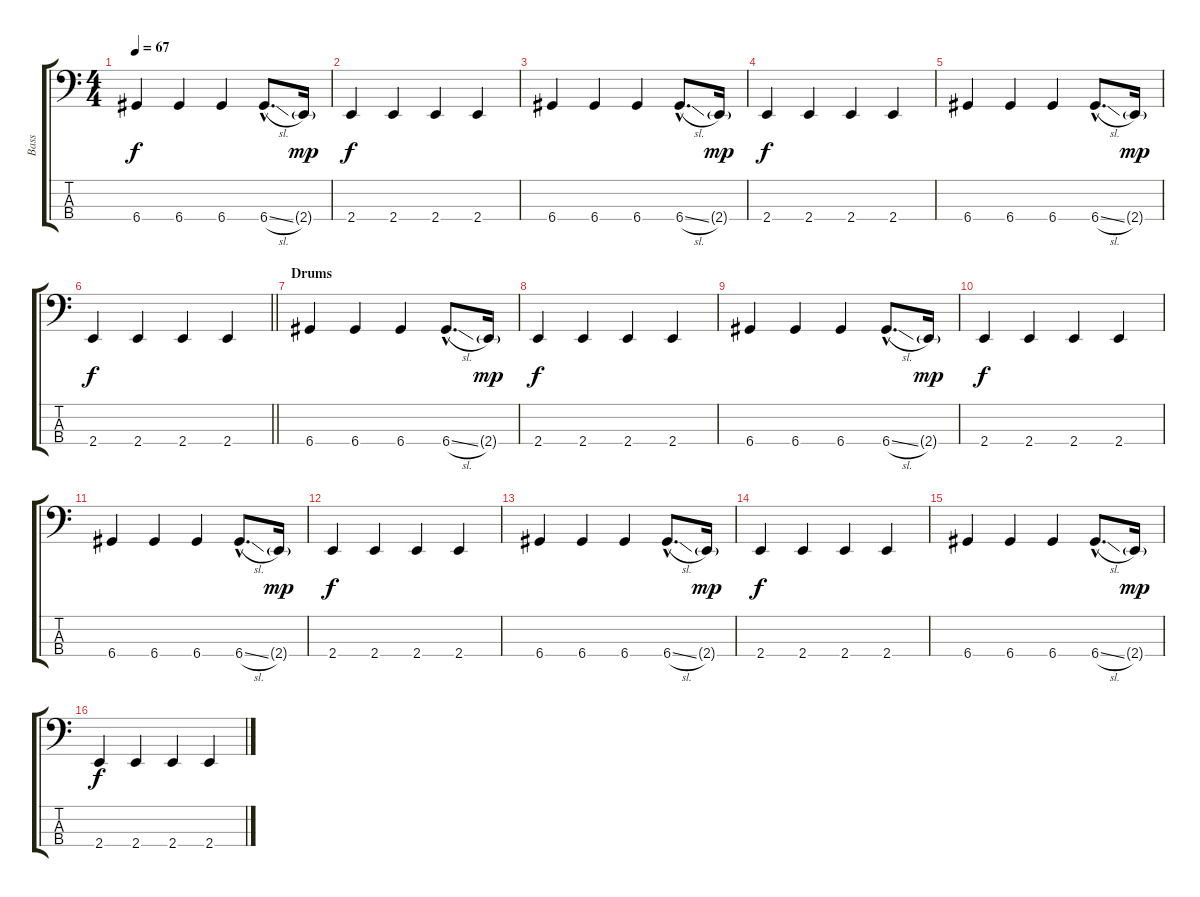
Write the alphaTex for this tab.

\track ("Bass" "Bass") {instrument electricbassfinger}
\staff {score tabs}
\tuning (G2 D2 A1 D1) {hide}
\ts (4 4)
\tempo 67
\clef f4
\ks c
6.4.4{dy f} 6.4.4 6.4.4 6.4{sl hac}.8{d} 2.4{g}.16{dy mp} |
2.4.4{dy f} 2.4.4 2.4.4 2.4.4 |
6.4.4 6.4.4 6.4.4 6.4{sl hac}.8{d} 2.4{g}.16{dy mp} |
2.4.4{dy f} 2.4.4 2.4.4 2.4.4 |
6.4.4 6.4.4 6.4.4 6.4{sl hac}.8{d} 2.4{g}.16{dy mp} |
\barLineRight lightlight
2.4.4{dy f} 2.4.4 2.4.4 2.4.4 |
\section ("" "Drums")
6.4.4 6.4.4 6.4.4 6.4{sl hac}.8{d} 2.4{g}.16{dy mp} |
2.4.4{dy f} 2.4.4 2.4.4 2.4.4 |
6.4.4 6.4.4 6.4.4 6.4{sl hac}.8{d} 2.4{g}.16{dy mp} |
2.4.4{dy f} 2.4.4 2.4.4 2.4.4 |
6.4.4 6.4.4 6.4.4 6.4{sl hac}.8{d} 2.4{g}.16{dy mp} |
2.4.4{dy f} 2.4.4 2.4.4 2.4.4 |
6.4.4 6.4.4 6.4.4 6.4{sl hac}.8{d} 2.4{g}.16{dy mp} |
2.4.4{dy f} 2.4.4 2.4.4 2.4.4 |
6.4.4 6.4.4 6.4.4 6.4{sl hac}.8{d} 2.4{g}.16{dy mp} |
2.4.4{dy f} 2.4.4 2.4.4 2.4.4
